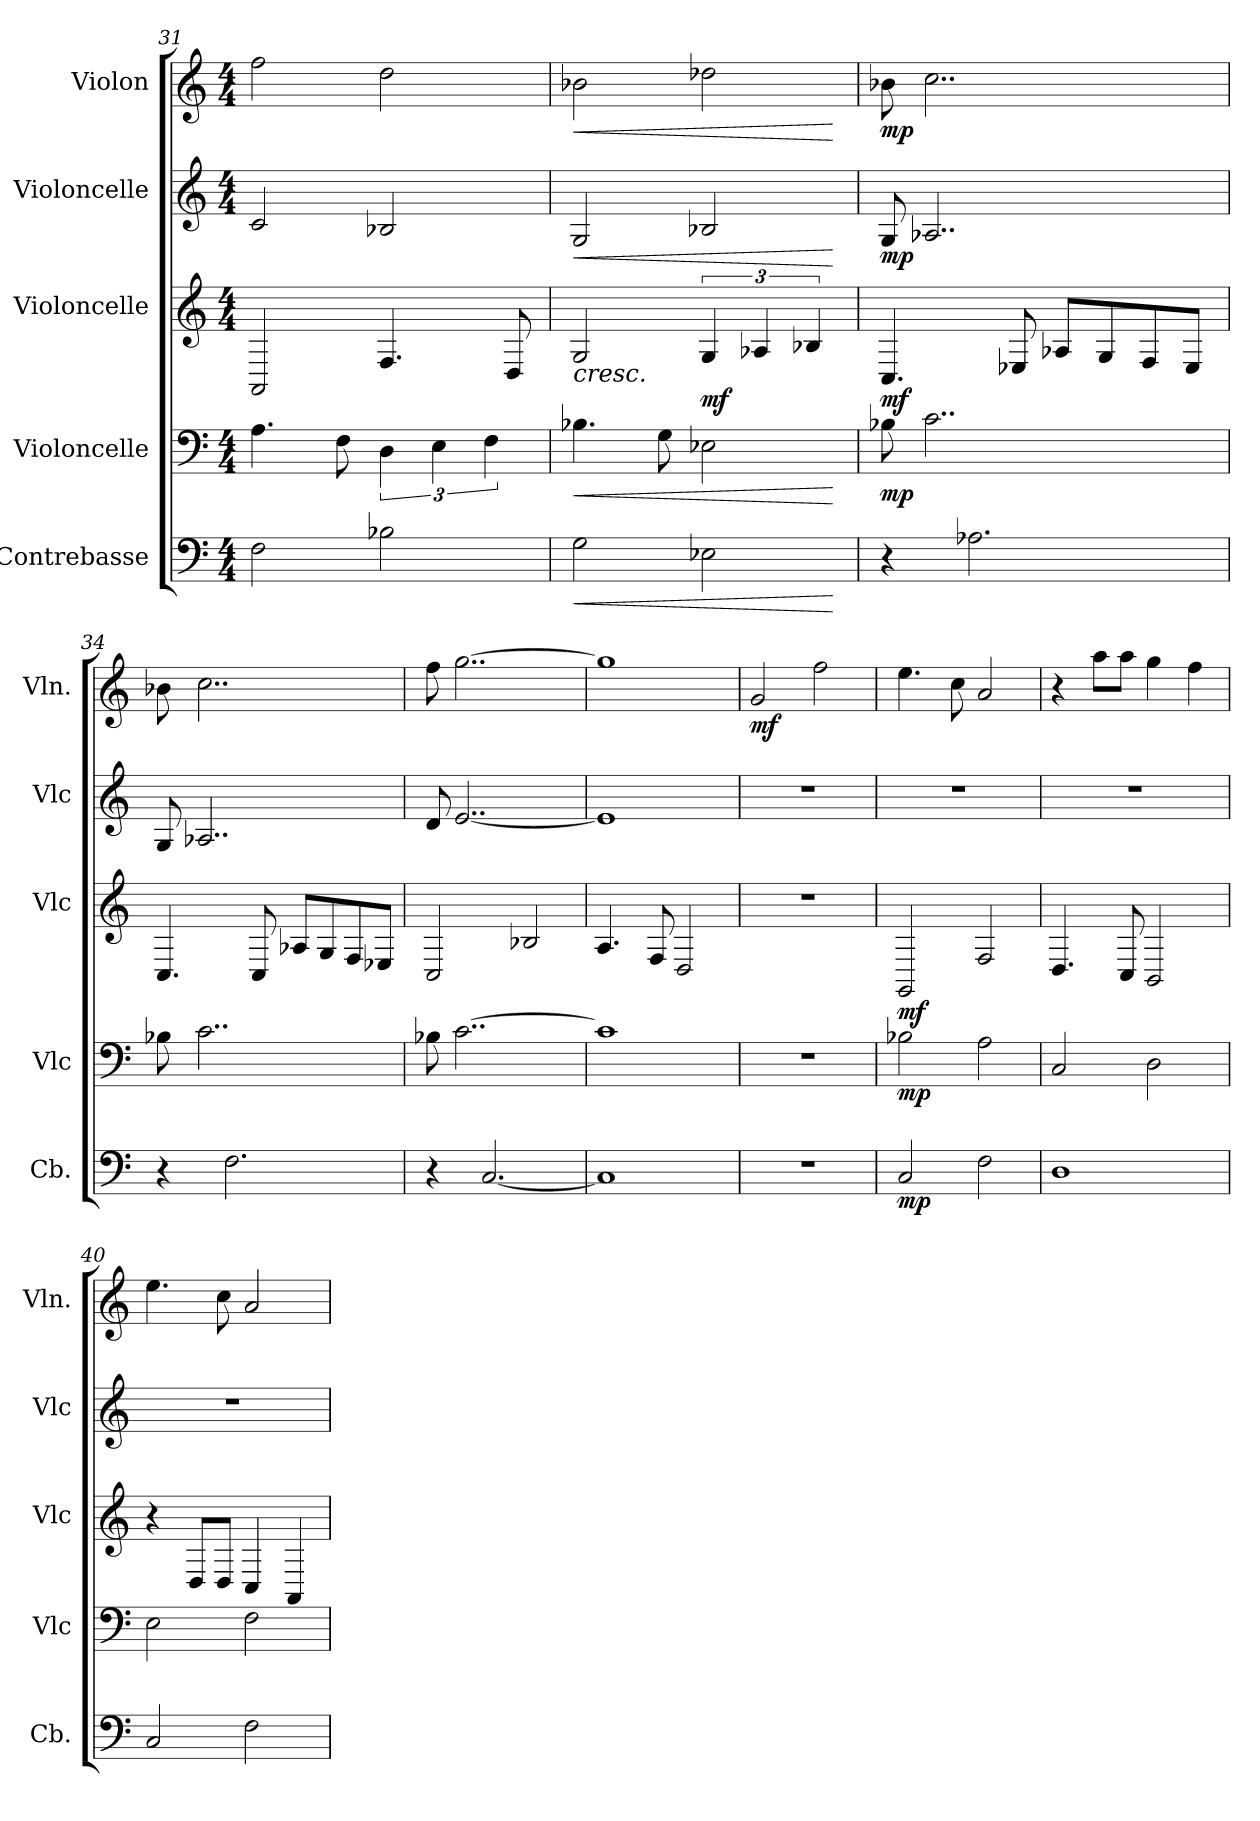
**kern	**dynam	**kern	**dynam	**kern	**dynam	**kern	**dynam	**kern	**dynam
*part5	*part5	*part4	*part4	*part3	*part3	*part2	*part2	*part1	*part1
*staff5	*staff5	*staff4	*staff4	*staff3	*staff3	*staff2	*staff2	*staff1	*staff1
*I"Contrebasse	*	*I"Violoncelle	*	*I"Violoncelle	*	*I"Violoncelle	*	*I"Violon	*
*I'Cb.	*	*I'Vlc	*	*I'Vlc	*	*I'Vlc	*	*I'Vln.	*
*clefF4	*	*clefF4	*	*clefG2	*	*clefG2	*	*clefG2	*
*ITrd7c12	*	*	*	*	*	*	*	*	*
*k[]	*	*k[]	*	*k[]	*	*k[]	*	*k[]	*
*M4/4	*	*M4/4	*	*M4/4	*	*M4/4	*	*M4/4	*
=31	=31	=31	=31	=31	=31	=31	=31	=31	=31
2FF\	.	4.A\	.	2AA/	.	2c/	.	2ff\	.
.	.	8F\	.	.	.	.	.	.	.
2BB-X\	.	6D\	.	4.F/	.	2B-X/	.	2dd\	.
.	.	6E\	.	.	.	.	.	.	.
.	.	6F\	.	.	.	.	.	.	.
.	.	.	.	8D/	.	.	.	.	.
!!LO:PB:g=z
=32	=32	=32	=32	=32	=32	=32	=32	=32	=32
!	!LO:HP:b	!	!LO:HP:b	!	!LO:HP:b	!	!LO:HP:b	!	!LO:HP:b
2GG\	<	4.B-X\	<	2G/	<	2G/	<	2b-X\	<
.	.	8G\	.	.	.	.	.	.	.
!	!	!	!	!	!LO:DY:b	!	!	!	!
2EE-X\	.	2E-X\	.	6G/	mf	2B-X/	.	2dd-X\	.
.	.	.	.	6A-X/	.	.	.	.	.
.	.	.	.	6B-X/	.	.	.	.	.
.	[	.	[	.	[	.	[	.	[
=33	=33	=33	=33	=33	=33	=33	=33	=33	=33
!	!	!	!LO:DY:b	!	!LO:DY:b	!	!LO:DY:b	!	!LO:DY:b
4r	.	8B-X\	mp	4.C/	mf	8G/	mp	8b-X\	mp
.	.	2..c\	.	.	.	2..A-X/	.	2..cc\	.
2.AA-X\	.	.	.	.	.	.	.	.	.
.	.	.	.	8E-X/	.	.	.	.	.
.	.	.	.	8A-X/L	.	.	.	.	.
.	.	.	.	8G/	.	.	.	.	.
.	.	.	.	8F/	.	.	.	.	.
.	.	.	.	8E-/J	.	.	.	.	.
=34	=34	=34	=34	=34	=34	=34	=34	=34	=34
4r	.	8B-X\	.	4.C/	.	8G/	.	8b-X\	.
.	.	2..c\	.	.	.	2..A-X/	.	2..cc\	.
2.FF\	.	.	.	.	.	.	.	.	.
.	.	.	.	8C/	.	.	.	.	.
.	.	.	.	8A-X/L	.	.	.	.	.
.	.	.	.	8G/	.	.	.	.	.
.	.	.	.	8F/	.	.	.	.	.
.	.	.	.	8E-X/J	.	.	.	.	.
=35	=35	=35	=35	=35	=35	=35	=35	=35	=35
*	*	*	*	*	*	*	*	*MM55	*
4r	.	8B-X\	.	2C/	.	8d/	.	8ff\	.
.	.	[2..c\	.	.	.	[2..e/	.	[2..gg\	.
[2.CC/	.	.	.	.	.	.	.	.	.
.	.	.	.	2B-X/	.	.	.	.	.
=36	=36	=36	=36	=36	=36	=36	=36	=36	=36
*	*	*	*	*	*	*	*	*MM45	*
1CC]	.	1c]	.	4.A/	.	1e]	.	1ggZ]	.
.	.	.	.	8F/	.	.	.	.	.
.	.	.	.	2D/	.	.	.	.	.
!!LO:LB:g=z
=37	=37	=37	=37	=37	=37	=37	=37	=37	=37
*	*	*	*	*	*	*	*	*MM65	*
!	!	!	!	!	!	!	!	!	!LO:DY:b
1r	.	1r	.	1r	.	1r	.	2g/	mf
.	.	.	.	.	.	.	.	2ff\	.
=38	=38	=38	=38	=38	=38	=38	=38	=38	=38
!	!LO:DY:b	!	!LO:DY:b	!	!LO:DY:b	!	!	!	!
2CC/	mp	2B-X\	mp	2GG/	mf	1r	.	4.ee\	.
.	.	.	.	.	.	.	.	8cc\	.
2FF\	.	2A\	.	2F/	.	.	.	2a/	.
=39	=39	=39	=39	=39	=39	=39	=39	=39	=39
1DD	.	2C/	.	4.D/	.	1r	.	4r	.
.	.	.	.	.	.	.	.	8aa\L	.
.	.	.	.	8C/	.	.	.	8aa\J	.
.	.	2D\	.	2BB/	.	.	.	4gg\	.
.	.	.	.	.	.	.	.	4ff\	.
=40	=40	=40	=40	=40	=40	=40	=40	=40	=40
2CC/	.	2E\	.	4r	.	1r	.	4.ee\	.
.	.	.	.	8D/L	.	.	.	.	.
.	.	.	.	8D/J	.	.	.	8cc\	.
2FF\	.	2F\	.	4C/	.	.	.	2a/	.
.	.	.	.	4AA/	.	.	.	.	.
=	=	=	=	=	=	=	=	=	=
*-	*-	*-	*-	*-	*-	*-	*-	*-	*-
